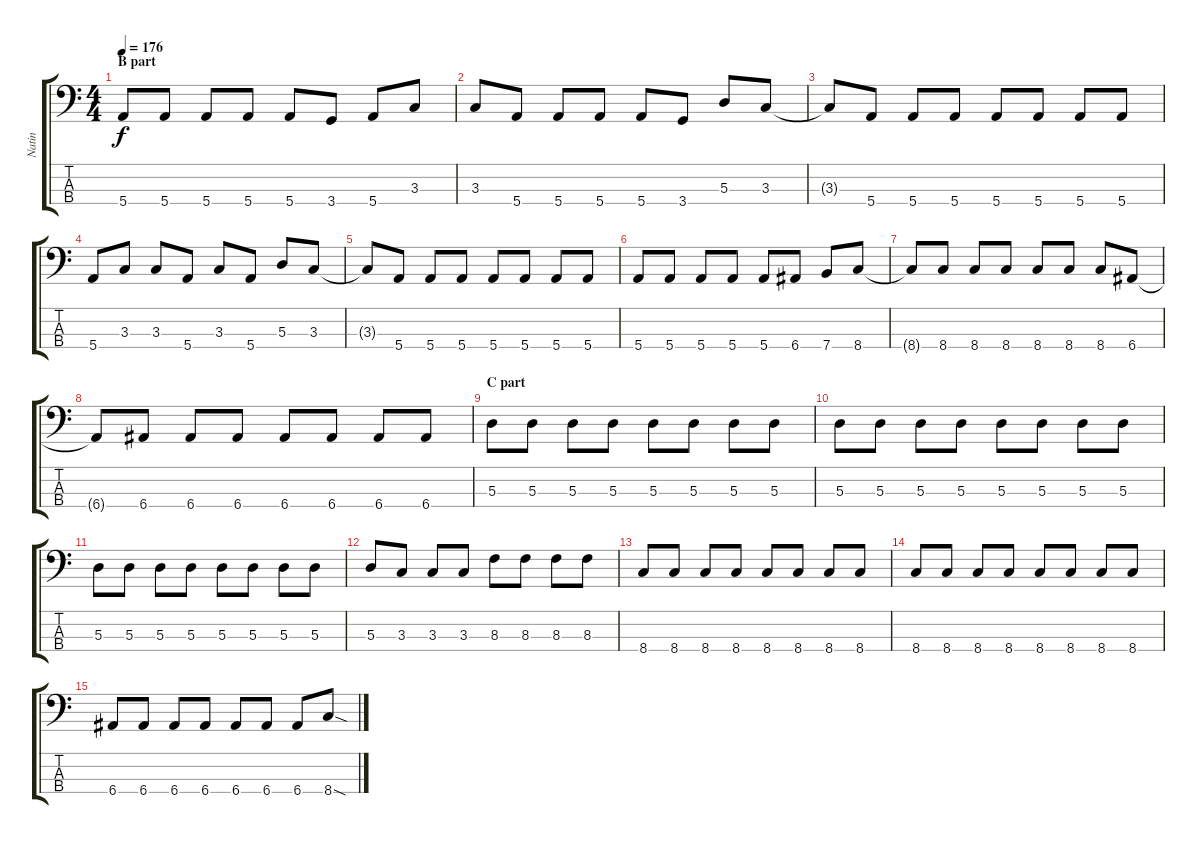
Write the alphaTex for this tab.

\track ("Natin" "Natin") {instrument electricbasspick}
\staff {score tabs}
\tuning (G2 D2 A1 E1) {hide}
\ts (4 4)
\section ("" "B part")
\tempo 176
\clef f4
\ks c
5.4{t}.8{dy f} 5.4.8 5.4.8 5.4.8 5.4.8 3.4.8 5.4.8 3.3.8 |
3.3.8 5.4.8 5.4.8 5.4.8 5.4.8 3.4.8 5.3.8 3.3.8 |
3.3{t}.8 5.4.8 5.4.8 5.4.8 5.4.8 5.4.8 5.4.8 5.4.8 |
5.4.8 3.3.8 3.3.8 5.4.8 3.3.8 5.4.8 5.3.8 3.3.8 |
3.3{t}.8 5.4.8 5.4.8 5.4.8 5.4.8 5.4.8 5.4.8 5.4.8 |
5.4.8 5.4.8 5.4.8 5.4.8 5.4.8 6.4.8 7.4.8 8.4.8 |
8.4{t}.8 8.4.8 8.4.8 8.4.8 8.4.8 8.4.8 8.4.8 6.4.8 |
6.4{t}.8 6.4.8 6.4.8 6.4.8 6.4.8 6.4.8 6.4.8 6.4.8 |
\section ("" "C part")
5.3.8 5.3.8 5.3.8 5.3.8 5.3.8 5.3.8 5.3.8 5.3.8 |
5.3.8 5.3.8 5.3.8 5.3.8 5.3.8 5.3.8 5.3.8 5.3.8 |
5.3.8 5.3.8 5.3.8 5.3.8 5.3.8 5.3.8 5.3.8 5.3.8 |
5.3.8 3.3.8 3.3.8 3.3.8 8.3.8 8.3.8 8.3.8 8.3.8 |
8.4.8 8.4.8 8.4.8 8.4.8 8.4.8 8.4.8 8.4.8 8.4.8 |
8.4.8 8.4.8 8.4.8 8.4.8 8.4.8 8.4.8 8.4.8 8.4.8 |
6.4.8 6.4.8 6.4.8 6.4.8 6.4.8 6.4.8 6.4.8 8.4{sod}.8
